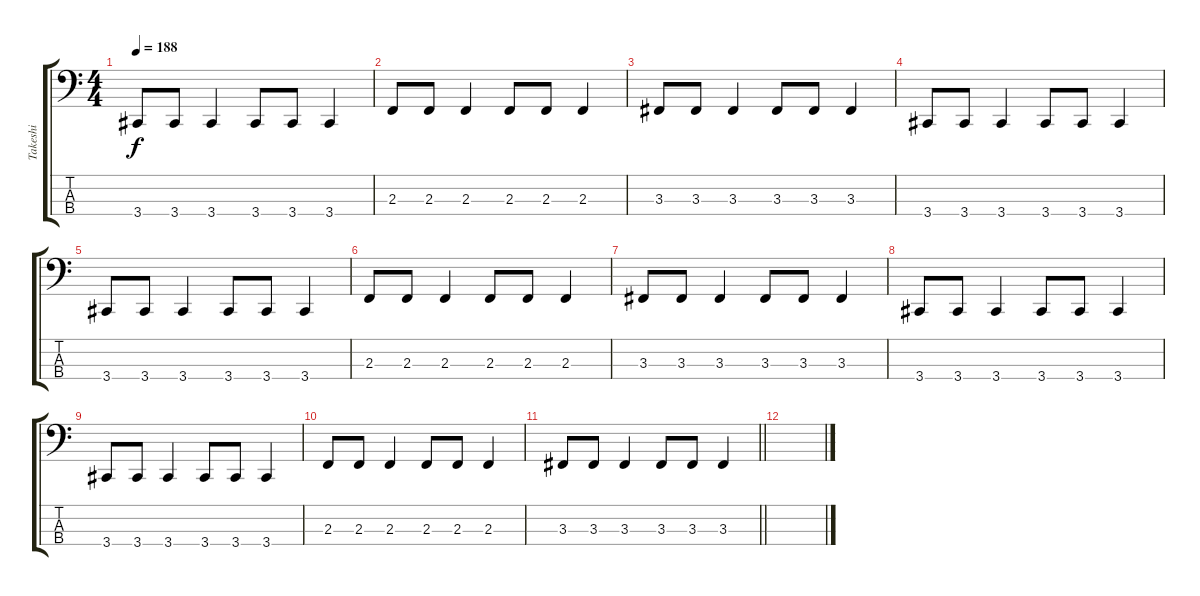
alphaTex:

\track ("Takeshi" "Takeshi") {instrument electricbasspick}
\staff {score tabs}
\tuning (Db2 Ab1 Eb1 Bb0) {hide}
\ts (4 4)
\tempo 188
\clef f4
\ks c
3.4.8{dy f} 3.4.8 3.4.4 3.4.8 3.4.8 3.4.4 |
2.3.8 2.3.8 2.3.4 2.3.8 2.3.8 2.3.4 |
3.3.8 3.3.8 3.3.4 3.3.8 3.3.8 3.3.4 |
3.4.8 3.4.8 3.4.4 3.4.8 3.4.8 3.4.4 |
3.4.8 3.4.8 3.4.4 3.4.8 3.4.8 3.4.4 |
2.3.8 2.3.8 2.3.4 2.3.8 2.3.8 2.3.4 |
3.3.8 3.3.8 3.3.4 3.3.8 3.3.8 3.3.4 |
3.4.8 3.4.8 3.4.4 3.4.8 3.4.8 3.4.4 |
3.4.8 3.4.8 3.4.4 3.4.8 3.4.8 3.4.4 |
2.3.8 2.3.8 2.3.4 2.3.8 2.3.8 2.3.4 |
\barLineRight lightlight
3.3.8 3.3.8 3.3.4 3.3.8 3.3.8 3.3.4 |
\section ("" "")
